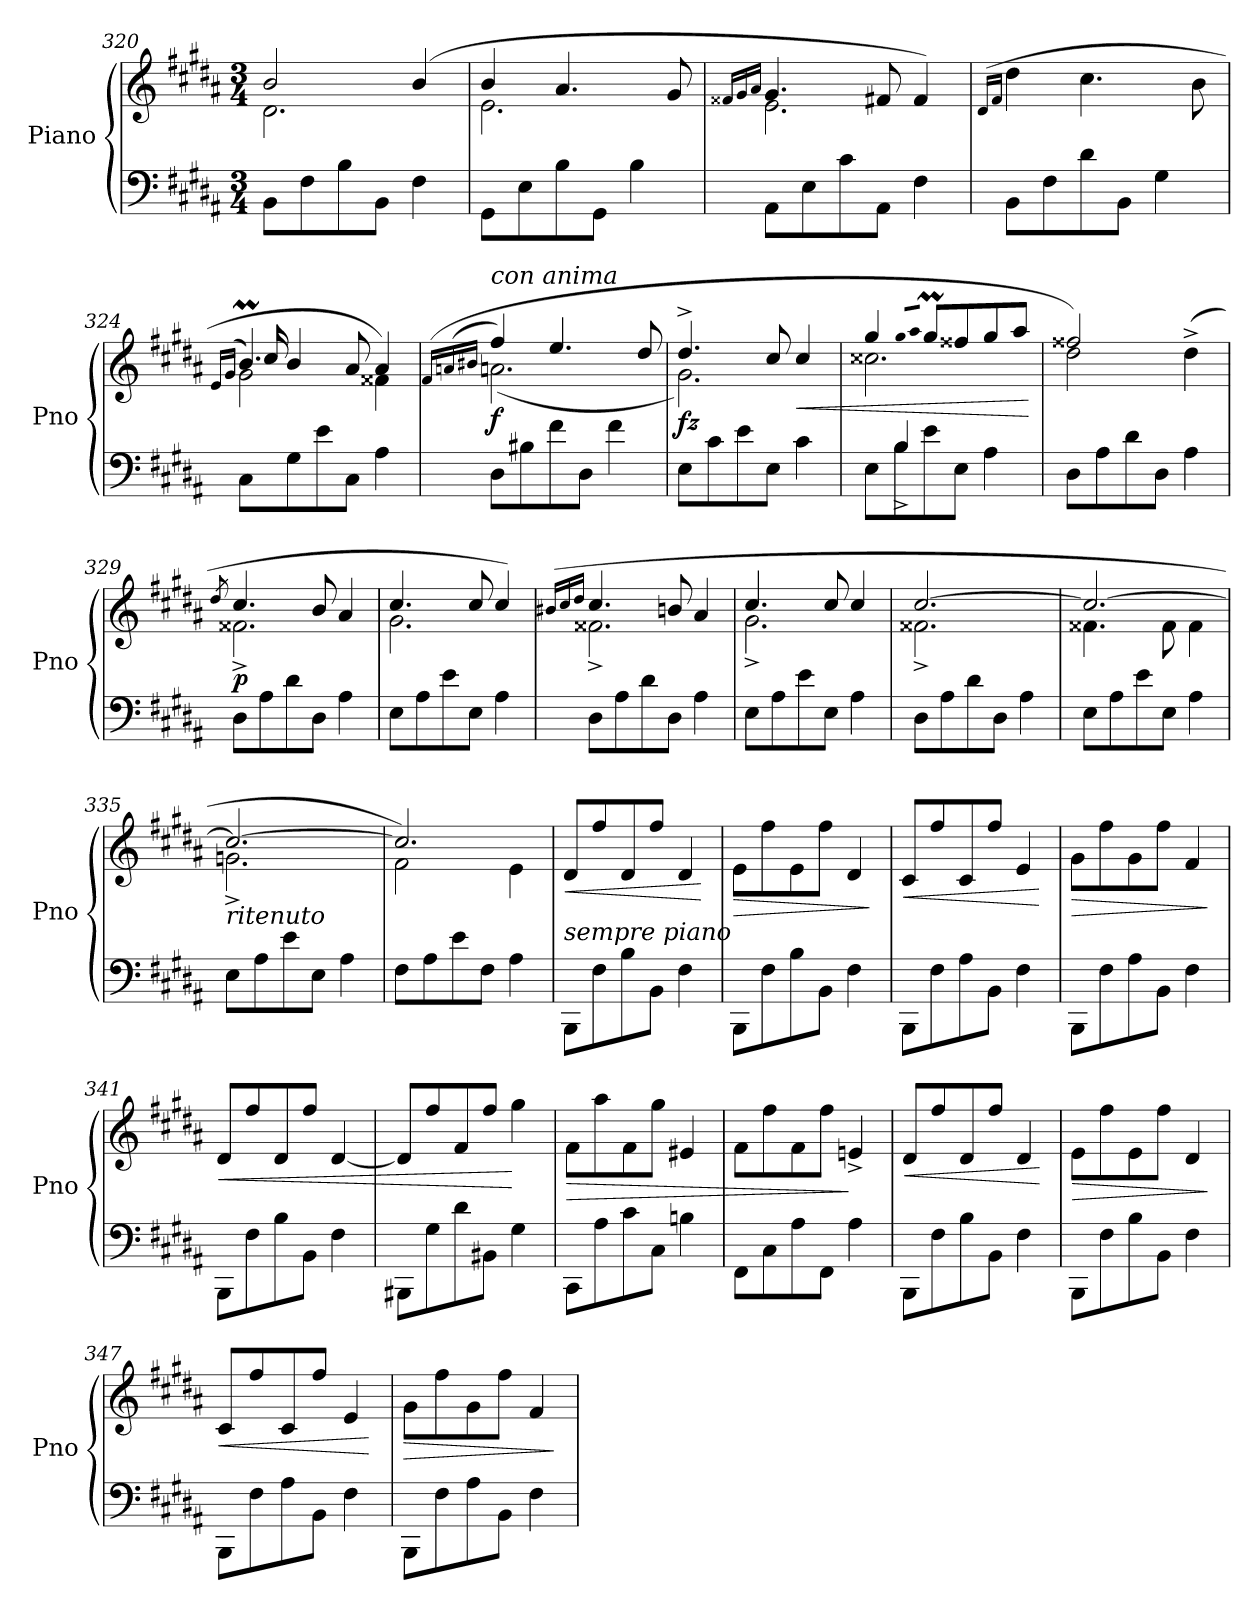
**kern	**kern	**dynam
*part1	*part1	*part1
*staff2	*staff1	*staff1/2
*I"Piano	*	*
*I'Pno	*	*
*clefF4	*clefG2	*
*k[f#c#g#d#a#]	*k[f#c#g#d#a#]	*
*M3/4	*M3/4	*
=320	=320	=320
*	*^	*
8BB\L	2b/	2.d#\	.
8F#\	.	.	.
8B\	.	.	.
8BB\J	.	.	.
4F#\	(4b/	.	.
=321	=321	=321	=321
8GG#\L	4b/	2.e\	.
8E\	.	.	.
!	!	!	!LO:DY:b
8B\	4.a#/	.	other-dynamics
8GG#\J	.	.	.
4B\	.	.	.
.	8g#/	.	.
=322	=322	=322	=322
.	16qf##X/LL	.	.
.	16qg#/	.	.
.	16qa#/JJ	.	.
8AA#\L	4.g#/	2.e\	.
8E\	.	.	.
8c#\	.	.	.
8AA#\J	8f#X/	.	.
4F#\	4f#/)	.	.
*	*v	*v	*
=323	=323	=323
.	(16qd#/LL	.
.	16qf#/JJ	.
8BB\L	4dd#\	.
8F#\	.	.
8d#\	4.cc#\	.
8BB\J	.	.
4G#\	.	.
.	8b\	.
=324	=324	=324
.	16qe/LL	.
.	(16qg#/JJ	.
*	*^	*
*	*	*^	*
8C#\L	4.bM/)	2g#\	16ryy	.
.	.	.	16cc#	.
8G#\	.	.	4b	.
8e\	.	.	.	.
8C#\J	8a#/	.	4.ryy	.
4A#\	4a#/)	4f##X\	.	.
*	*v	*v	*v	*
!!LO:LB:g=z
=325	=325	=325
.	(16qf#/LL	.
.	(16qan/	.
.	16qb#X/JJ	.
*	*^	*
!	!LO:TX:a:i:t=con anima	!	!
!	!	!	!LO:DY:b
8D#\L	4ff#/)	(2.a\	f
8B#X\	.	.	.
8f#\	4.ee/	.	.
8D#\J	.	.	.
4f#\	.	.	.
.	8dd#/	.	.
=326	=326	=326	=326
!	!	!	!LO:DY:b
8E\L	4.dd#^/	2.g#\)	fz
8c#\	.	.	.
8e\	.	.	.
8E\J	8cc#/	.	.
!	!	!	!LO:HP:b
4c#\	4cc#/	.	<
=327	=327	=327	=327
*^	*	*	*
8E\L	8ryy	4gg#/	2.cc##X\	.
8B\	4B^/	.	.	.
.	.	qgg#L	.	.
.	.	qaa#J	.	.
8e\	.	8gg#M/L	.	.
8E\J	4.ryy	8ff##X/	.	.
4A#\	.	8gg#/	.	.
.	.	8aa#/J	.	.
*v	*v	*	*	*
*	*v	*v	*
.	.	[
=328	=328	=328
*	*^	*
8D#\L	2ff##X/)	2dd#\	.
8A#\	.	.	.
8d#\	.	.	.
8D#\J	.	.	.
4A#\	(>4dd#^\	4ryy	.
=329	=329	=329	=329
.	8qdd#/	.	.
!	!	!	!LO:DY:b
8D#\L	4.cc#/	2.f##X:^\	p
8A#\	.	.	.
8d#\	.	.	.
8D#\J	8b/	.	.
4A#\	4a#/	.	.
=330	=330	=330	=330
8E\L	4.cc#/	2.g#\	.
8A#\	.	.	.
8e\	.	.	.
8E\J	8cc#/	.	.
4A#\	4cc#/)	.	.
!!LO:LB:g=z	!!
=331	=331	=331	=331
.	(16qb#X/LL	.	.
.	16qcc#/	.	.
.	16qdd#/JJ	.	.
8D#\L	4.cc#/	2.f##X^\	.
8A#\	.	.	.
8d#\	.	.	.
8D#\J	8bn/	.	.
4A#\	4a#/	.	.
=332	=332	=332	=332
8E\L	4.cc#/	2.g#^\	.
8A#\	.	.	.
8e\	.	.	.
8E\J	8cc#/	.	.
4A#\	4cc#/	.	.
=333	=333	=333	=333
8D#\L	[2.cc#/	2.f##X^\	.
8A#\	.	.	.
8d#\	.	.	.
8D#\J	.	.	.
4A#\	.	.	.
=334	=334	=334	=334
!	!	!	!LO:DY:a
8E\L	2.cc#/_	4.f##X\	other-dynamics
8A#\	.	.	.
8e\	.	.	.
8E\J	.	8f##\	.
4A#\	.	4f##\	.
=335	=335	=335	=335
!LO:TX:a:i:t=ritenuto	!	!	!
8E\L	2.cc#/_	2.gn^\	.
8A#\	.	.	.
8e\	.	.	.
8E\J	.	.	.
4A#\	.	.	.
=336	=336	=336	=336
8F#\L	2.cc#/])	2f#\	.
8A#\	.	.	.
8e\	.	.	.
8F#\J	.	.	.
4A#\	.	4e\	.
!!LO:PB:g=z
=337	=337	=337	=337
!LO:TX:a:i:t=sempre piano	!	!	!
!	!	!	!LO:HP:b
*	*v	*v	*
8BBB\L	8d#/L	<
8F#\	8ff#/	.
8B\	8d#/	.
8BB\J	8ff#/J	.
4F#\	4d#/	.
.	.	[
=338	=338	=338
!	!	!LO:HP:b
8BBB\L	8e\L	>
8F#\	8ff#\	.
8B\	8e\	.
8BB\J	8ff#\J	.
4F#\	4d#/	.
.	.	]
=339	=339	=339
!	!	!LO:HP:b
8BBB\L	8c#/L	<
8F#\	8ff#/	.
8A#\	8c#/	.
8BB\J	8ff#/J	.
4F#\	4e/	.
.	.	[
=340	=340	=340
!	!	!LO:HP:b
8BBB\L	8g#\L	>
8F#\	8ff#\	.
8A#\	8g#\	.
8BB\J	8ff#\J	.
4F#\	4f#/	.
.	.	]
=341	=341	=341
!	!	!LO:HP:b
8BBB\L	8d#/L	<
8F#\	8ff#/	.
8B\	8d#/	.
8BB\J	8ff#/J	.
4F#\	[4d#/	.
=342	=342	=342
8BBB#X\L	8d#/L]	.
8G#\	8ff#/	.
8d#\	8f#/	.
8BB#X\J	8ff#/J	.
4G#\	4gg#\	[
=343	=343	=343
!	!	!LO:HP:b
8CC#\L	8f#\L	>
8A#\	8aa#\	.
8c#\	8f#\	.
8C#\J	8gg#\J	.
4Bn\	4e#X/	.
!!LO:LB:g=z
=344	=344	=344
8FF#\L	8f#\L	.
8C#\	8ff#\	.
8A#\	8f#\	.
8FF#\J	8ff#\J	.
4A#\	4en^/	]
!!LO:PB:g=z
=345	=345	=345
!	!	!LO:HP:b
8BBB\L	8d#/L	<
8F#\	8ff#/	.
8B\	8d#/	.
8BB\J	8ff#/J	.
4F#\	4d#/	.
.	.	[
=346	=346	=346
!	!	!LO:HP:b
8BBB\L	8e\L	>
8F#\	8ff#\	.
8B\	8e\	.
8BB\J	8ff#\J	.
4F#\	4d#/	.
.	.	]
=347	=347	=347
!	!	!LO:HP:b
8BBB\L	8c#/L	<
8F#\	8ff#/	.
8A#\	8c#/	.
8BB\J	8ff#/J	.
4F#\	4e/	.
.	.	[
=348	=348	=348
!	!	!LO:HP:b
8BBB\L	8g#\L	>
8F#\	8ff#\	.
8A#\	8g#\	.
8BB\J	8ff#\J	.
4F#\	4f#/	.
.	.	]
=	=	=
*-	*-	*-
